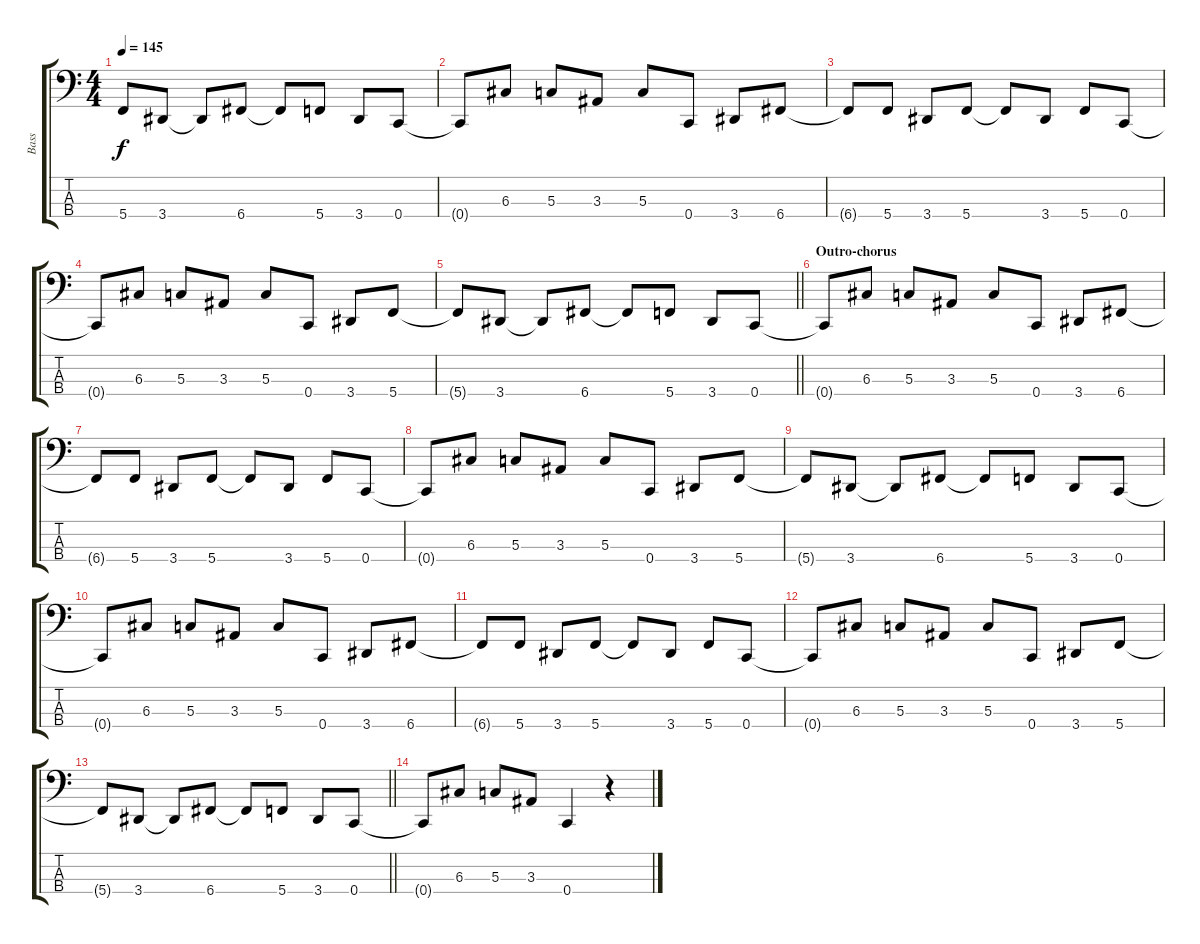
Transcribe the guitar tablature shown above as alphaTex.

\track ("Bass" "Bass") {instrument electricbasspick}
\staff {score tabs}
\tuning (F2 C2 G1 C1) {hide}
\ts (4 4)
\tempo 145
\clef f4
\ks c
5.4{t}.8{dy f} 3.4.8 3.4{t}.8 6.4.8 6.4{t}.8 5.4.8 3.4.8 0.4.8 |
0.4{t}.8 6.3.8 5.3.8 3.3.8 5.3.8 0.4.8 3.4.8 6.4.8 |
6.4{t}.8 5.4.8 3.4.8 5.4.8 5.4{t}.8 3.4.8 5.4.8 0.4.8 |
0.4{t}.8 6.3.8 5.3.8 3.3.8 5.3.8 0.4.8 3.4.8 5.4.8 |
\barLineRight lightlight
5.4{t}.8 3.4.8 3.4{t}.8 6.4.8 6.4{t}.8 5.4.8 3.4.8 0.4.8 |
\section ("" "Outro-chorus")
0.4{t}.8 6.3.8 5.3.8 3.3.8 5.3.8 0.4.8 3.4.8 6.4.8 |
6.4{t}.8 5.4.8 3.4.8 5.4.8 5.4{t}.8 3.4.8 5.4.8 0.4.8 |
0.4{t}.8 6.3.8 5.3.8 3.3.8 5.3.8 0.4.8 3.4.8 5.4.8 |
5.4{t}.8 3.4.8 3.4{t}.8 6.4.8 6.4{t}.8 5.4.8 3.4.8 0.4.8 |
0.4{t}.8 6.3.8 5.3.8 3.3.8 5.3.8 0.4.8 3.4.8 6.4.8 |
6.4{t}.8 5.4.8 3.4.8 5.4.8 5.4{t}.8 3.4.8 5.4.8 0.4.8 |
0.4{t}.8 6.3.8 5.3.8 3.3.8 5.3.8 0.4.8 3.4.8 5.4.8 |
\barLineRight lightlight
5.4{t}.8 3.4.8 3.4{t}.8 6.4.8 6.4{t}.8 5.4.8 3.4.8 0.4.8 |
0.4{t}.8 6.3.8 5.3.8 3.3.8 0.4.4 r.4
